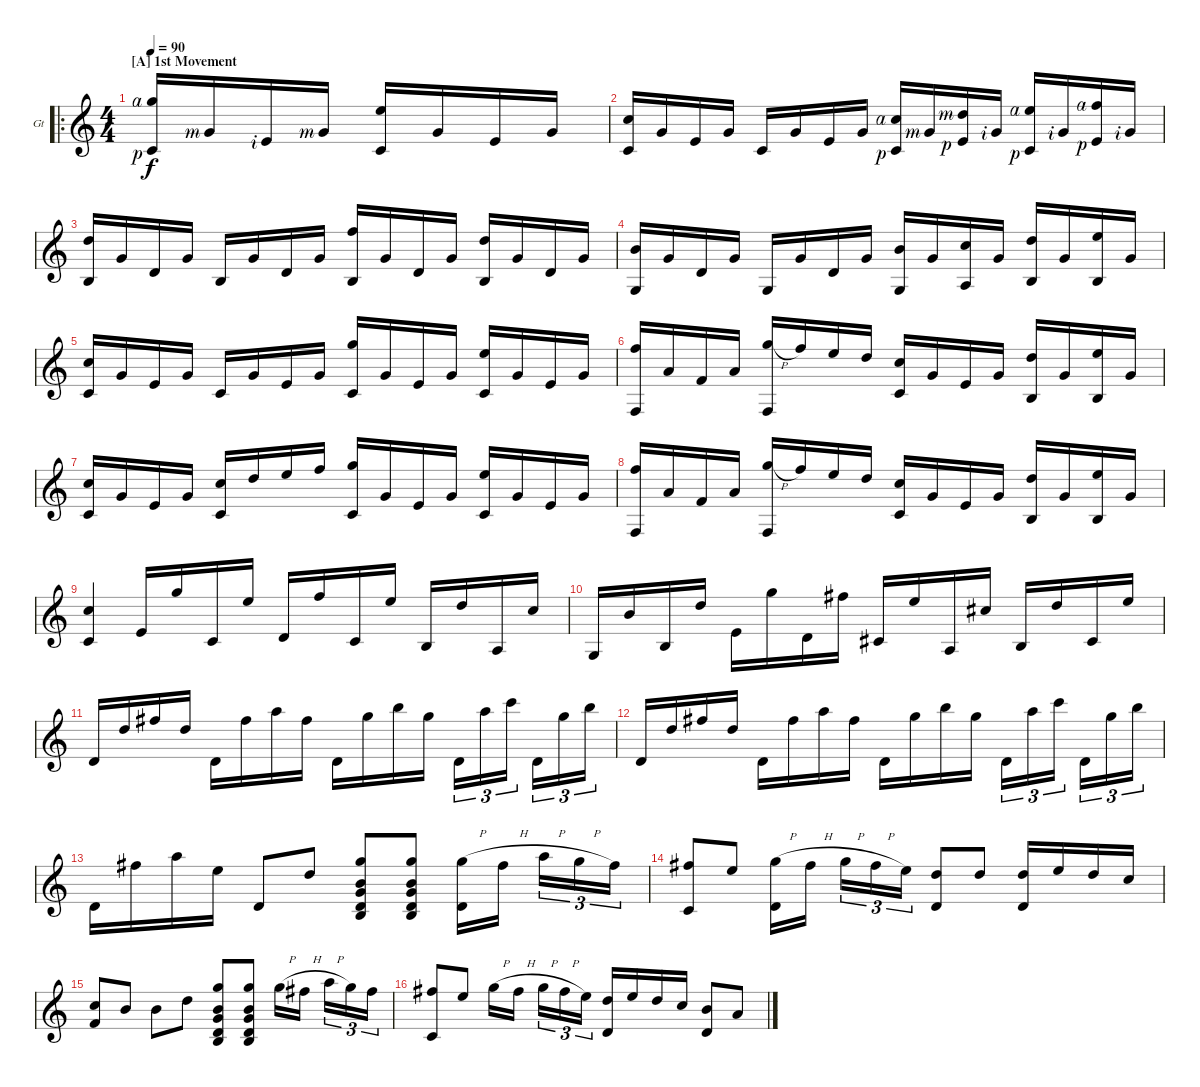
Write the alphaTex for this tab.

\defaultSystemsLayout 4
\bracketExtendMode groupsimilarinstruments
\firstSystemTrackNameOrientation horizontal
\otherSystemsTrackNameOrientation horizontal
\track ("Guitar" "Gt") {instrument acousticguitarnylon}
\staff {score}
\tuning (E4 B3 G3 D3 A2 E2)
\ro
\ts (4 4)
\section ("A" "1st Movement")
\ac
\tempo 90
\clef g2
\scale
0.995487
\ks c
(3.1{rf 4} 3.5{rf 1}).16{dy f instrument acousticguitarnylon} 0.3{rf 3}.16 2.4{rf 2}.16 0.3{rf 3}.16 (0.1 3.5).16 0.3.16 2.4.16 0.3.16 |
\scale
1.00437 (1.2 3.5).16 0.3.16 2.4.16 0.3.16 3.5.16 0.3.16 2.4.16 0.3.16 (1.2{rf 4} 3.5{rf 1}).16 0.3{rf 3}.16 (3.2{rf 3} 2.4{rf 1}).16 0.3{rf 2}.16 (0.1{rf 4} 3.5{rf 1}).16 0.3{rf 2}.16 (1.1{rf 4} 2.4{rf 1}).16 0.3{rf 2}.16 |
(3.2 2.5).16 0.3.16 0.4.16 0.3.16 2.5.16 0.3.16 0.4.16 0.3.16 (1.1 2.5).16 0.3.16 0.4.16 0.3.16 (3.2 2.5).16 0.3.16 0.4.16 0.3.16 |
(0.2 3.6).16 0.3.16 0.4.16 0.3.16 3.6.16 0.3.16 0.4.16 0.3.16 (0.2 3.6).16 0.3.16 (1.2 0.5).16 0.3.16 (3.2 2.5).16 0.3.16 (0.1 2.5).16 0.3.16 |
(1.2 3.5).16 0.3.16 2.4.16 0.3.16 3.5.16 0.3.16 2.4.16 0.3.16 (3.1 3.5).16 0.3.16 2.4.16 0.3.16 (0.1 3.5).16 0.3.16 2.4.16 0.3.16 |
(1.1 1.6).16 2.3.16 3.4.16 2.3.16 (3.1{h} 1.6).16 1.1.16 0.1.16 3.2.16 (1.2 3.5).16 0.3.16 2.4.16 0.3.16 (3.2 2.5).16 0.3.16 (0.1 2.5).16 0.3.16 |
(1.2 3.5).16 0.3.16 2.4.16 0.3.16 (1.2 3.5).16 3.2.16 0.1.16 1.1.16 (3.1 3.5).16 0.3.16 2.4.16 0.3.16 (0.1 3.5).16 0.3.16 2.4.16 0.3.16 |
(1.1 1.6).16 2.3.16 3.4.16 2.3.16 (3.1{h} 1.6).16 1.1.16 0.1.16 3.2.16 (1.2 3.5).16 0.3.16 2.4.16 0.3.16 (3.2 2.5).16 0.3.16 (0.1 2.5).16 0.3.16 |
(1.2 3.5).4 7.5.16 8.2.16 3.5.16 5.2.16 5.5.16 6.2.16 3.5.16 5.2.16 2.5.16 3.2.16 0.5.16 1.2.16 |
3.6.16 0.2.16 2.5.16 3.2.16 7.5.16 8.2.16 5.5.16 7.2.16 4.5.16 5.2.16 0.5.16 2.2.16 2.5.16 3.2.16 4.5.16 5.2.16 |
0.4.16 3.2.16 2.1.16 3.2.16 0.4.16 7.2.16 5.1.16 7.2.16 0.4.16 8.2.16 7.1.16 8.2.16 0.4.16{tu (3 2)} 10.2.16{tu (3 2)} 8.1.16{tu (3 2)} 0.4.16{tu (3 2)} 8.2.16{tu (3 2)} 7.1.16{tu (3 2)} |
0.4.16 3.2.16 2.1.16 3.2.16 0.4.16 7.2.16 5.1.16 7.2.16 0.4.16 8.2.16 7.1.16 8.2.16 0.4.16{tu (3 2)} 10.2.16{tu (3 2)} 8.1.16{tu (3 2)} 0.4.16{tu (3 2)} 8.2.16{tu (3 2)} 7.1.16{tu (3 2)} |
0.4.16 7.2.16 5.1.16 5.2.16 0.4.8 3.2.8 (3.1 0.2 0.3 0.4 2.5).8 (3.1 0.2 0.3 0.4 2.5).8 (3.1{h} 0.4).16 2.1{h}.16 5.1{h}.16{tu (3 2)} 3.1{h}.16{tu (3 2)} 2.1.16{tu (3 2)} |
(2.1 3.5).8 0.1.8 (3.1{h} 0.4).16 2.1{h}.16 3.1{h}.16{tu (3 2)} 2.1{h}.16{tu (3 2)} 0.1.16{tu (3 2)} (3.2 0.4).8 3.2.8 (3.2 0.4).16 5.2.16 3.2.16 1.2.16 |
(1.2 3.4).8 0.2.8 0.2.8 3.2.8 (3.1 0.2 0.3 0.4 2.5).8 (3.1 0.2 0.3 0.4 2.5).8 3.1{h}.16 2.1{h}.16 5.1{h}.16{tu (3 2)} 3.1.16{tu (3 2)} 2.1.16{tu (3 2)} |
(2.1 3.5).8 0.1.8 3.1{h}.16 2.1{h}.16 3.1{h}.16{tu (3 2)} 2.1{h}.16{tu (3 2)} 0.1.16{tu (3 2)} (3.2 0.4).16 0.1.16 3.2.16 1.2.16 (0.2 0.4).8 2.3.8
